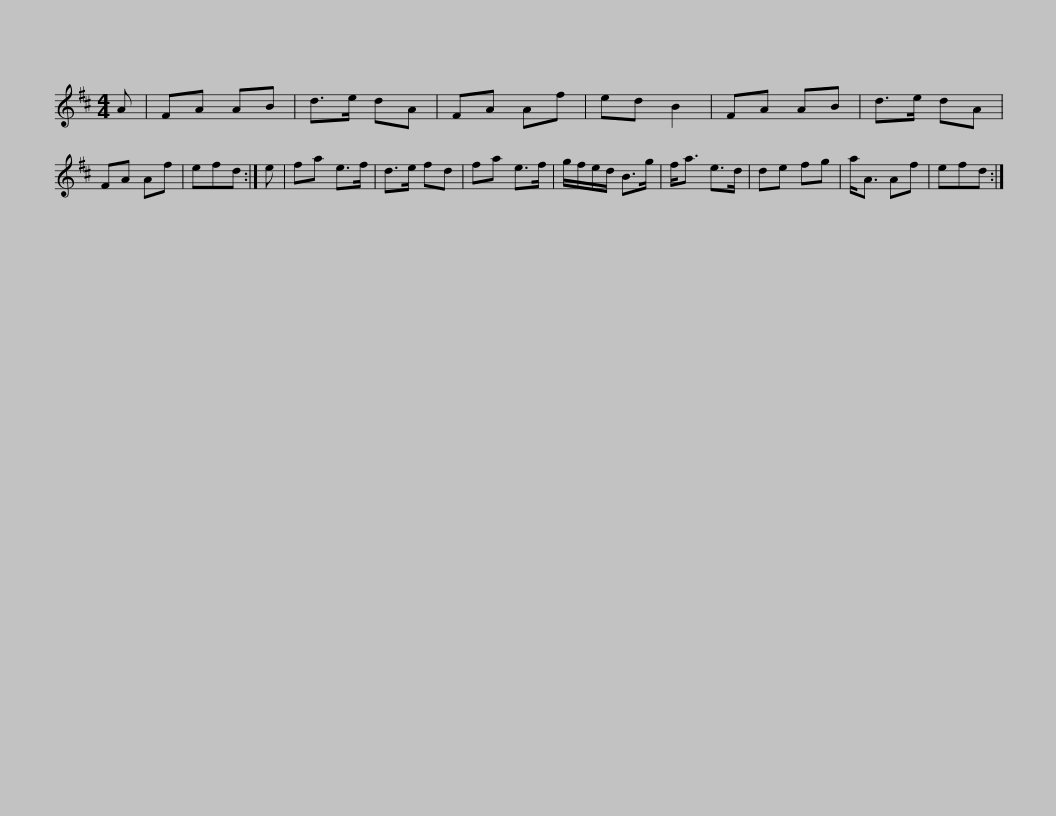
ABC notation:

X:1
L:1/8
M:4/4
I:linebreak $
K:D
V:1 treble
V:1
 A | FA AB | d>e dA | FA Af | ed B2 | %5
 FA AB | d>e dA | FA Af | efd :| e | %10
 fa e>f |$ d>e fd | fa e>f | g/f/e/d/ B>g | f<a e>d | %15
 de fg | a<A Af | efd :| %18
